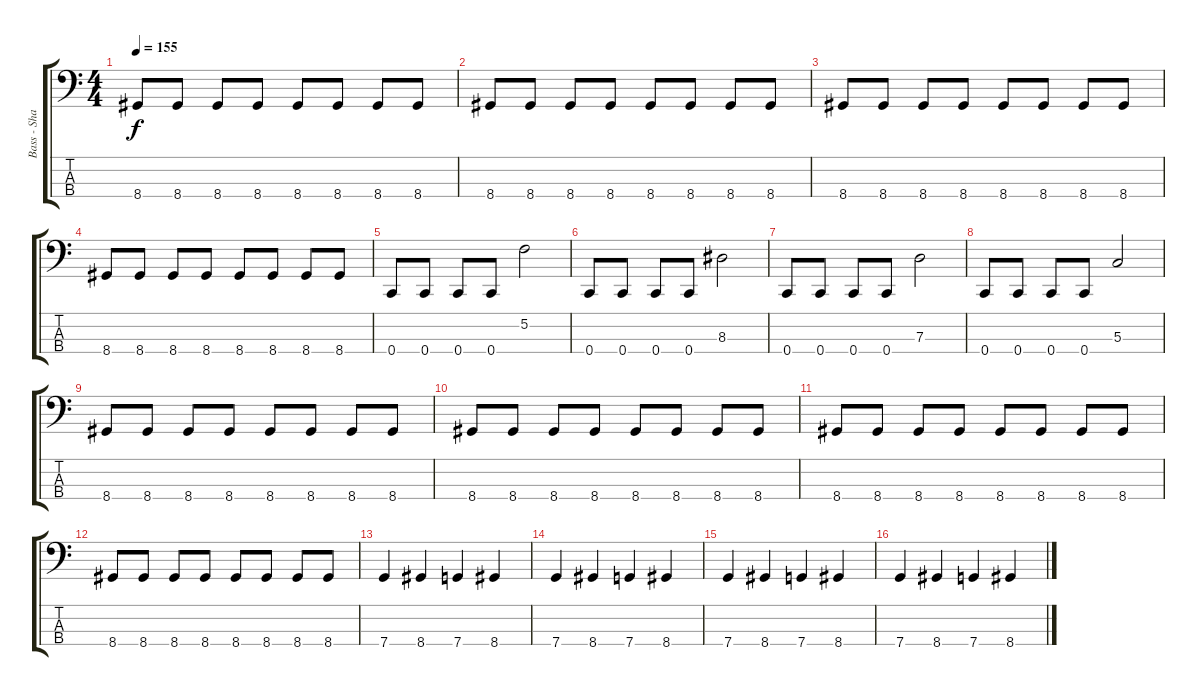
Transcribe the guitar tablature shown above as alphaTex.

\track ("Bass - Shavo" "Bass - Sha") {instrument electricbassfinger}
\staff {score tabs}
\tuning (F2 C2 G1 C1) {hide}
\ts (4 4)
\tempo 155
\clef f4
\ks c
8.4.8{dy f} 8.4.8 8.4.8 8.4.8 8.4.8 8.4.8 8.4.8 8.4.8 |
8.4.8 8.4.8 8.4.8 8.4.8 8.4.8 8.4.8 8.4.8 8.4.8 |
8.4.8 8.4.8 8.4.8 8.4.8 8.4.8 8.4.8 8.4.8 8.4.8 |
8.4.8 8.4.8 8.4.8 8.4.8 8.4.8 8.4.8 8.4.8 8.4.8 |
0.4.8 0.4.8 0.4.8 0.4.8 5.2.2 |
0.4.8 0.4.8 0.4.8 0.4.8 8.3.2 |
0.4.8 0.4.8 0.4.8 0.4.8 7.3.2 |
0.4.8 0.4.8 0.4.8 0.4.8 5.3.2 |
8.4.8 8.4.8 8.4.8 8.4.8 8.4.8 8.4.8 8.4.8 8.4.8 |
8.4.8 8.4.8 8.4.8 8.4.8 8.4.8 8.4.8 8.4.8 8.4.8 |
8.4.8 8.4.8 8.4.8 8.4.8 8.4.8 8.4.8 8.4.8 8.4.8 |
8.4.8 8.4.8 8.4.8 8.4.8 8.4.8 8.4.8 8.4.8 8.4.8 |
7.4.4 8.4.4 7.4.4 8.4.4 |
7.4.4 8.4.4 7.4.4 8.4.4 |
7.4.4 8.4.4 7.4.4 8.4.4 |
7.4.4 8.4.4 7.4.4 8.4.4
